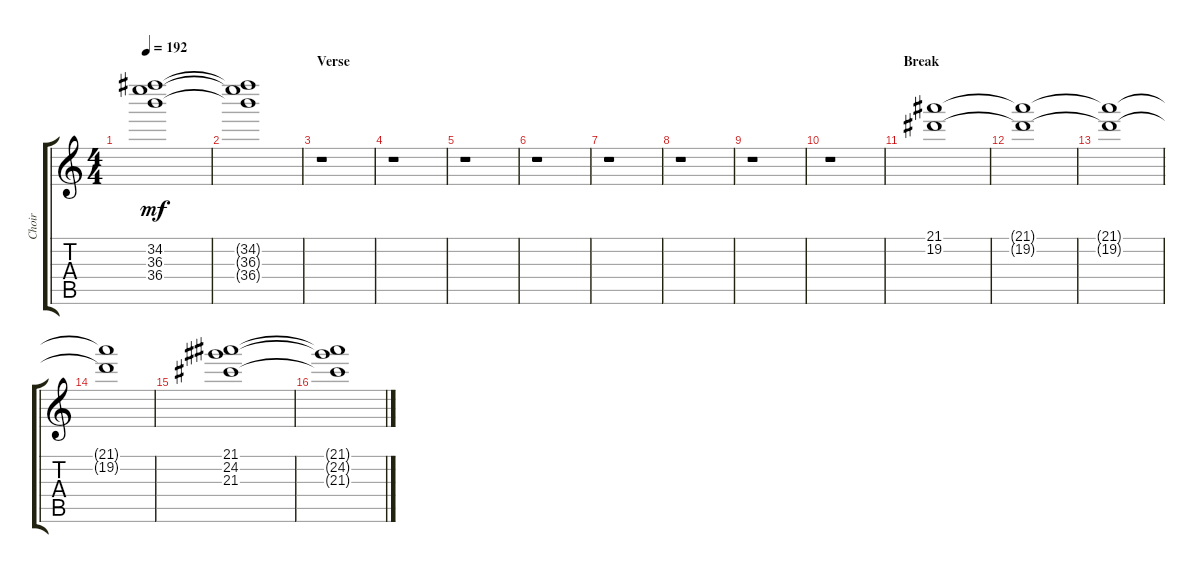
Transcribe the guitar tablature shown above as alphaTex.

\track ("Choir" "Choir") {instrument electricguitarclean}
\staff {score tabs}
\tuning (Db4 Ab3 E3 B2 Gb2 B1) {hide}
\ts (4 4)
\tempo 192
\clef g2
\ks aminor
(34.2{t} 36.3{t} 36.4{t}).1{dy mf} |
(34.2{t} 36.3{t} 36.4{t}).1 |
\section ("" "Verse")
r.1 |
r.1 |
r.1 |
r.1 |
r.1 |
r.1 |
r.1 |
r.1 |
\section ("" "Break")
(21.1 19.2).1 |
(21.1{t} 19.2{t}).1 |
(21.1{t} 19.2{t}).1 |
(21.1{t} 19.2{t}).1 |
(21.1 24.2 21.3).1 |
(21.1{t} 24.2{t} 21.3{t}).1
